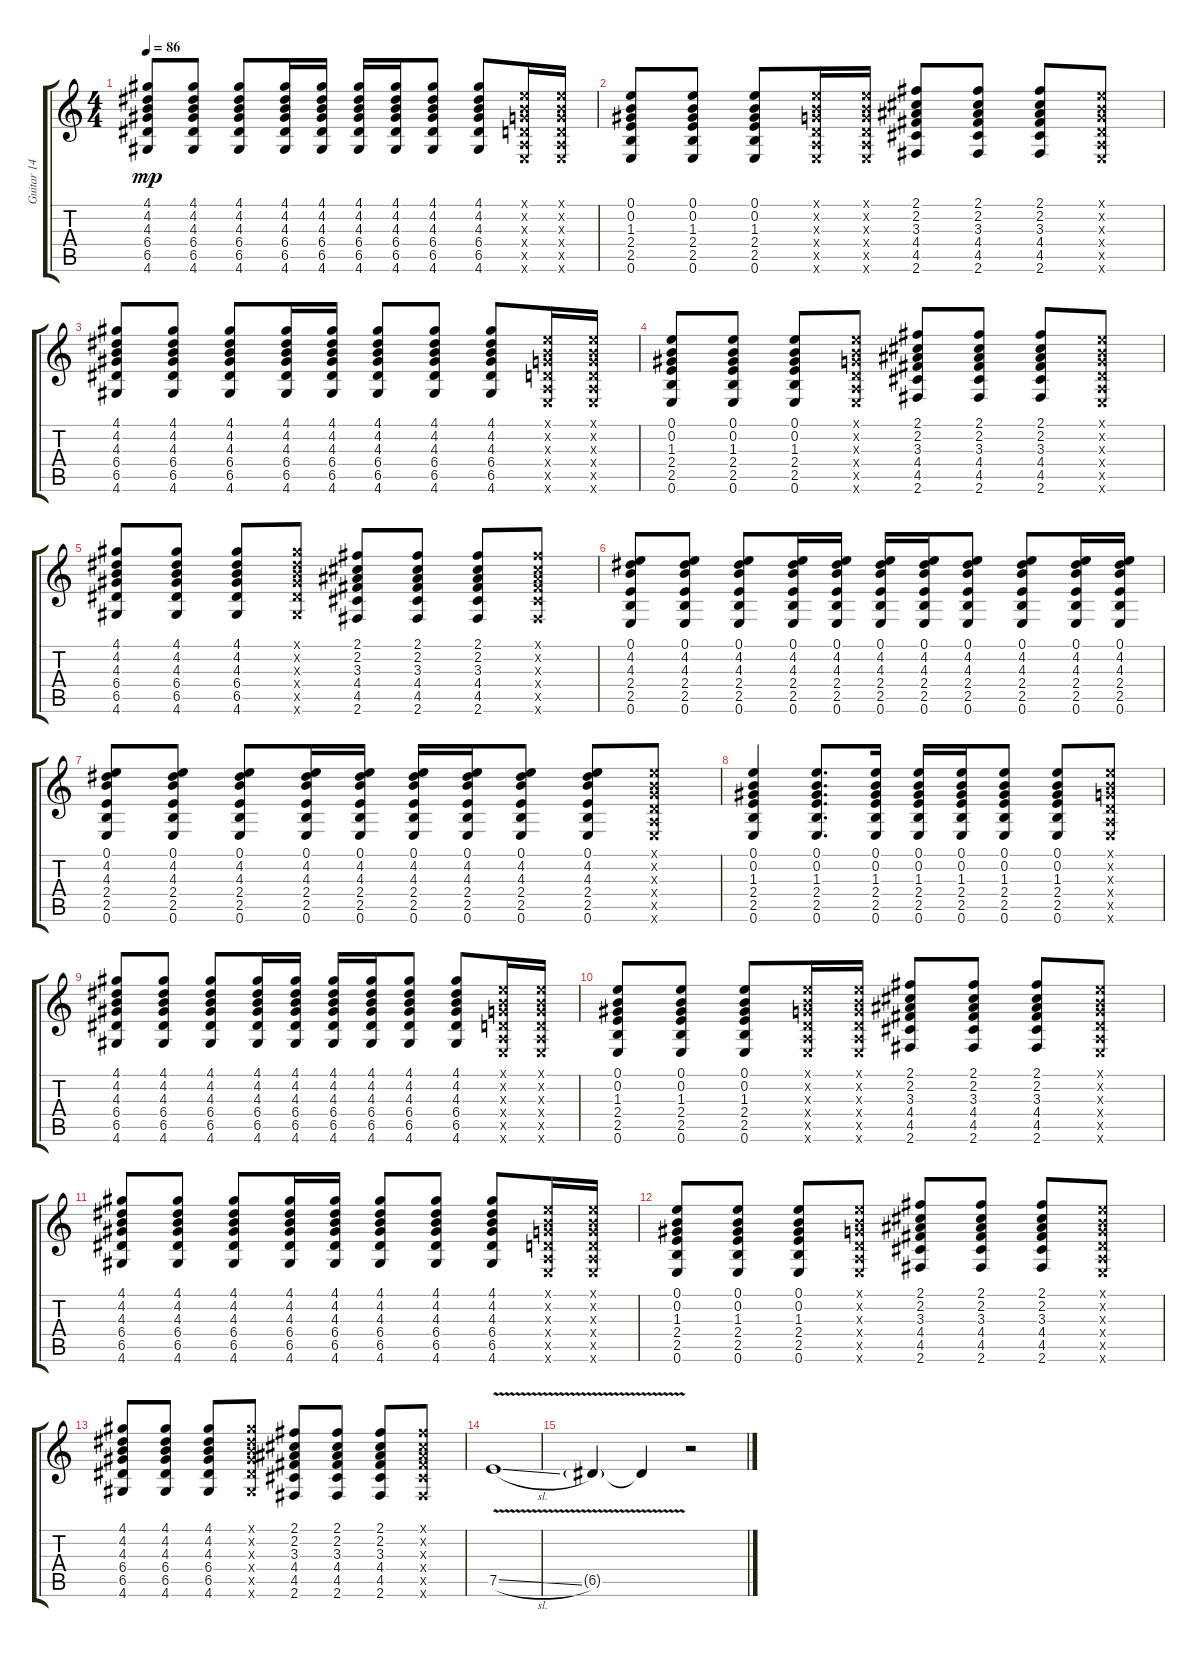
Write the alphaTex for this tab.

\track ("Guitar 14 (Dist.)" "Guitar 14 ") {instrument distortionguitar}
\staff {score tabs}
\tuning (E4 B3 G3 D3 A2 E2) {hide}
\ts (4 4)
\tempo 86
\clef g2
\ks c
(4.1 4.2 4.3 6.4 6.5 4.6).8{dy mp} (4.1 4.2 4.3 6.4 6.5 4.6).8 (4.1 4.2 4.3 6.4 6.5 4.6).8 (4.1 4.2 4.3 6.4 6.5 4.6).16 (4.1 4.2 4.3 6.4 6.5 4.6).16 (4.1 4.2 4.3 6.4 6.5 4.6).16 (4.1 4.2 4.3 6.4 6.5 4.6).16 (4.1 4.2 4.3 6.4 6.5 4.6).8 (4.1 4.2 4.3 6.4 6.5 4.6).8 (0.1{x} 0.2{x} 0.3{x} 0.4{x} 0.5{x} 0.6{x}).16 (0.1{x} 0.2{x} 0.3{x} 0.4{x} 0.5{x} 0.6{x}).16 |
(0.1 0.2 1.3 2.4 2.5 0.6).8 (0.1 0.2 1.3 2.4 2.5 0.6).8 (0.1 0.2 1.3 2.4 2.5 0.6).8 (0.1{x} 0.2{x} 0.3{x} 0.4{x} 0.5{x} 0.6{x}).16 (0.1{x} 0.2{x} 0.3{x} 0.4{x} 0.5{x} 0.6{x}).16 (2.1 2.2 3.3 4.4 4.5 2.6).8 (2.1 2.2 3.3 4.4 4.5 2.6).8 (2.1 2.2 3.3 4.4 4.5 2.6).8 (0.1{x} 0.2{x} 0.3{x} 0.4{x} 0.5{x} 0.6{x}).8 |
(4.1 4.2 4.3 6.4 6.5 4.6).8 (4.1 4.2 4.3 6.4 6.5 4.6).8 (4.1 4.2 4.3 6.4 6.5 4.6).8 (4.1 4.2 4.3 6.4 6.5 4.6).16 (4.1 4.2 4.3 6.4 6.5 4.6).16 (4.1 4.2 4.3 6.4 6.5 4.6).8 (4.1 4.2 4.3 6.4 6.5 4.6).8 (4.1 4.2 4.3 6.4 6.5 4.6).8 (0.1{x} 0.2{x} 0.3{x} 0.4{x} 0.5{x} 0.6{x}).16 (0.1{x} 0.2{x} 0.3{x} 0.4{x} 0.5{x} 0.6{x}).16 |
(0.1 0.2 1.3 2.4 2.5 0.6).8 (0.1 0.2 1.3 2.4 2.5 0.6).8 (0.1 0.2 1.3 2.4 2.5 0.6).8 (0.1{x} 0.2{x} 0.3{x} 0.4{x} 0.5{x} 0.6{x}).8 (2.1 2.2 3.3 4.4 4.5 2.6).8 (2.1 2.2 3.3 4.4 4.5 2.6).8 (2.1 2.2 3.3 4.4 4.5 2.6).8 (0.1{x} 0.2{x} 0.3{x} 0.4{x} 0.5{x} 0.6{x}).8 |
(4.1 4.2 4.3 6.4 6.5 4.6).8 (4.1 4.2 4.3 6.4 6.5 4.6).8 (4.1 4.2 4.3 6.4 6.5 4.6).8 (4.1{x} 4.2{x} 4.3{x} 6.4{x} 6.5{x} 4.6{x}).8 (2.1 2.2 3.3 4.4 4.5 2.6).8 (2.1 2.2 3.3 4.4 4.5 2.6).8 (2.1 2.2 3.3 4.4 4.5 2.6).8 (2.1{x} 2.2{x} 3.3{x} 4.4{x} 4.5{x} 2.6{x}).8 |
(0.1 4.2 4.3 2.4 2.5 0.6).8 (0.1 4.2 4.3 2.4 2.5 0.6).8 (0.1 4.2 4.3 2.4 2.5 0.6).8 (0.1 4.2 4.3 2.4 2.5 0.6).16 (0.1 4.2 4.3 2.4 2.5 0.6).16 (0.1 4.2 4.3 2.4 2.5 0.6).16 (0.1 4.2 4.3 2.4 2.5 0.6).16 (0.1 4.2 4.3 2.4 2.5 0.6).8 (0.1 4.2 4.3 2.4 2.5 0.6).8 (0.1 4.2 4.3 2.4 2.5 0.6).16 (0.1 4.2 4.3 2.4 2.5 0.6).16 |
(0.1 4.2 4.3 2.4 2.5 0.6).8 (0.1 4.2 4.3 2.4 2.5 0.6).8 (0.1 4.2 4.3 2.4 2.5 0.6).8 (0.1 4.2 4.3 2.4 2.5 0.6).16 (0.1 4.2 4.3 2.4 2.5 0.6).16 (0.1 4.2 4.3 2.4 2.5 0.6).16 (0.1 4.2 4.3 2.4 2.5 0.6).16 (0.1 4.2 4.3 2.4 2.5 0.6).8 (0.1 4.2 4.3 2.4 2.5 0.6).8 (0.1{x} 0.2{x} 0.3{x} 0.4{x} 0.5{x} 0.6{x}).8 |
(0.1 0.2 1.3 2.4 2.5 0.6).4 (0.1 0.2 1.3 2.4 2.5 0.6).8{d} (0.1 0.2 1.3 2.4 2.5 0.6).16 (0.1 0.2 1.3 2.4 2.5 0.6).16 (0.1 0.2 1.3 2.4 2.5 0.6).16 (0.1 0.2 1.3 2.4 2.5 0.6).8 (0.1 0.2 1.3 2.4 2.5 0.6).8 (0.1{x} 0.2{x} 0.3{x} 0.4{x} 0.5{x} 0.6{x}).8 |
(4.1 4.2 4.3 6.4 6.5 4.6).8 (4.1 4.2 4.3 6.4 6.5 4.6).8 (4.1 4.2 4.3 6.4 6.5 4.6).8 (4.1 4.2 4.3 6.4 6.5 4.6).16 (4.1 4.2 4.3 6.4 6.5 4.6).16 (4.1 4.2 4.3 6.4 6.5 4.6).16 (4.1 4.2 4.3 6.4 6.5 4.6).16 (4.1 4.2 4.3 6.4 6.5 4.6).8 (4.1 4.2 4.3 6.4 6.5 4.6).8 (0.1{x} 0.2{x} 0.3{x} 0.4{x} 0.5{x} 0.6{x}).16 (0.1{x} 0.2{x} 0.3{x} 0.4{x} 0.5{x} 0.6{x}).16 |
(0.1 0.2 1.3 2.4 2.5 0.6).8 (0.1 0.2 1.3 2.4 2.5 0.6).8 (0.1 0.2 1.3 2.4 2.5 0.6).8 (0.1{x} 0.2{x} 0.3{x} 0.4{x} 0.5{x} 0.6{x}).16 (0.1{x} 0.2{x} 0.3{x} 0.4{x} 0.5{x} 0.6{x}).16 (2.1 2.2 3.3 4.4 4.5 2.6).8 (2.1 2.2 3.3 4.4 4.5 2.6).8 (2.1 2.2 3.3 4.4 4.5 2.6).8 (0.1{x} 0.2{x} 0.3{x} 0.4{x} 0.5{x} 0.6{x}).8 |
(4.1 4.2 4.3 6.4 6.5 4.6).8 (4.1 4.2 4.3 6.4 6.5 4.6).8 (4.1 4.2 4.3 6.4 6.5 4.6).8 (4.1 4.2 4.3 6.4 6.5 4.6).16 (4.1 4.2 4.3 6.4 6.5 4.6).16 (4.1 4.2 4.3 6.4 6.5 4.6).8 (4.1 4.2 4.3 6.4 6.5 4.6).8 (4.1 4.2 4.3 6.4 6.5 4.6).8 (0.1{x} 0.2{x} 0.3{x} 0.4{x} 0.5{x} 0.6{x}).16 (0.1{x} 0.2{x} 0.3{x} 0.4{x} 0.5{x} 0.6{x}).16 |
(0.1 0.2 1.3 2.4 2.5 0.6).8 (0.1 0.2 1.3 2.4 2.5 0.6).8 (0.1 0.2 1.3 2.4 2.5 0.6).8 (0.1{x} 0.2{x} 0.3{x} 0.4{x} 0.5{x} 0.6{x}).8 (2.1 2.2 3.3 4.4 4.5 2.6).8 (2.1 2.2 3.3 4.4 4.5 2.6).8 (2.1 2.2 3.3 4.4 4.5 2.6).8 (0.1{x} 0.2{x} 0.3{x} 0.4{x} 0.5{x} 0.6{x}).8 |
(4.1 4.2 4.3 6.4 6.5 4.6).8 (4.1 4.2 4.3 6.4 6.5 4.6).8 (4.1 4.2 4.3 6.4 6.5 4.6).8 (4.1{x} 4.2{x} 4.3{x} 6.4{x} 6.5{x} 4.6{x}).8 (2.1 2.2 3.3 4.4 4.5 2.6).8 (2.1 2.2 3.3 4.4 4.5 2.6).8 (2.1 2.2 3.3 4.4 4.5 2.6).8 (2.1{x} 2.2{x} 3.3{x} 4.4{x} 4.5{x} 2.6{x}).8 |
7.5{v sl}.1 |
6.5{v g}.4 6.5{v t}.4 r.2
